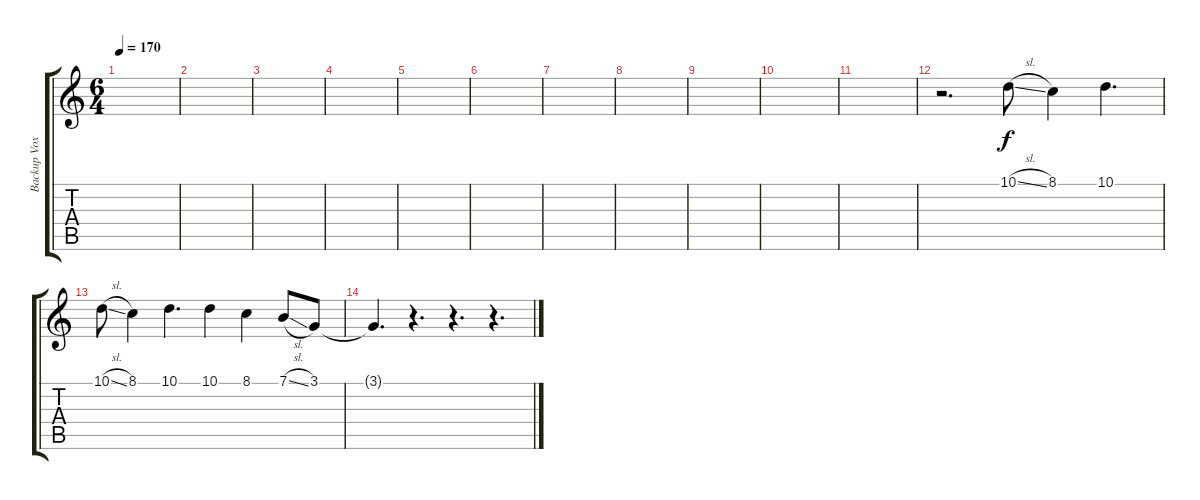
\track ("Backup Vox 2" "Backup Vox") {instrument flute}
\staff {score tabs}
\tuning (E4 B3 G3 D3 A2 E2) {hide}
\ts (6 4)
\tempo 170
\clef g2
\ks c
|
|
|
|
|
|
|
|
|
|
|
r.2{d} 10.1{sl}.8 8.1.4 10.1.4{d} |
10.1{sl}.8 8.1.4 10.1.4{d} 10.1.4 8.1.4 7.1{sl}.8 3.1.8 |
3.1{t}.4{d} r.4{d} r.4{d} r.4{d}
